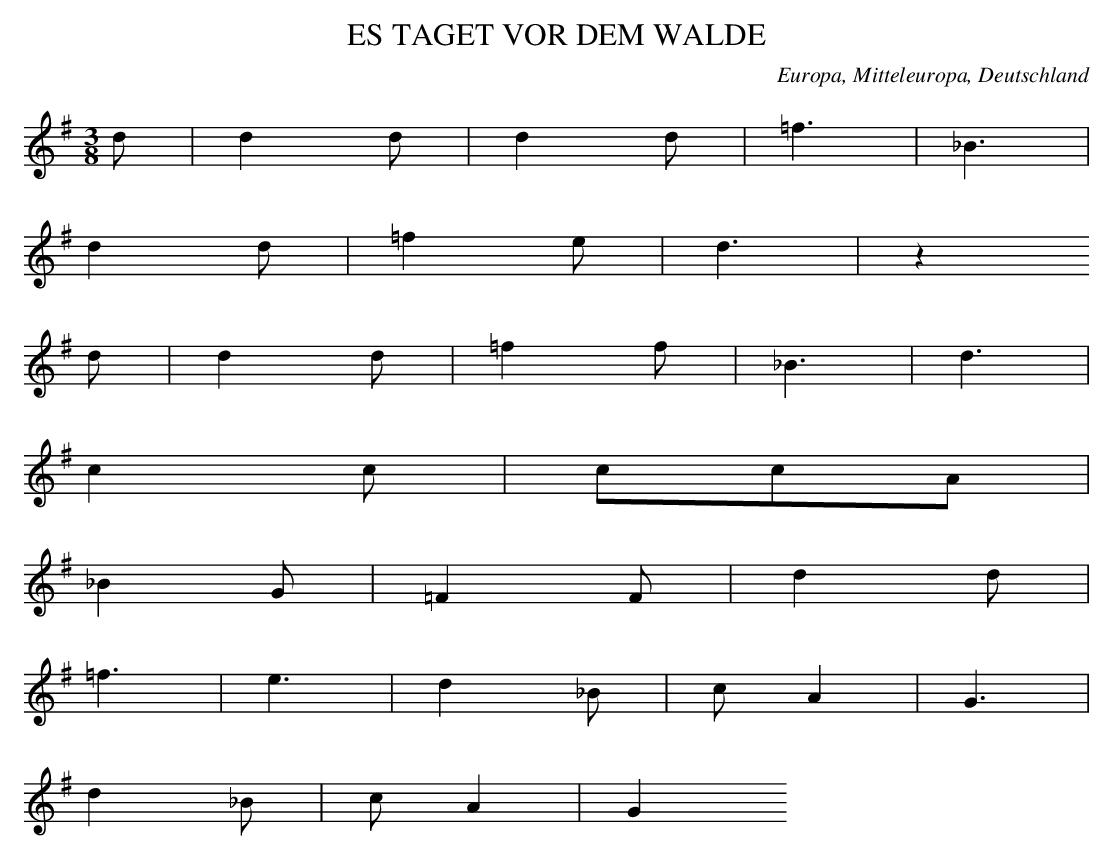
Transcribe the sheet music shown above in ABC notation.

X:1
T: ES TAGET VOR DEM WALDE
O: Europa, Mitteleuropa, Deutschland
M: 3/8
L: 1/8
K: G
d | d2d | d2d | =f3 | _B3 |
d2d | =f2e | d3 | z2
d | d2d | =f2f | _B3 | d3 |
c2c | ccA |
_B2G | =F2F | d2d |
=f3 | e3 | d2_B | cA2 | G3 |
d2_B | cA2 | G2
